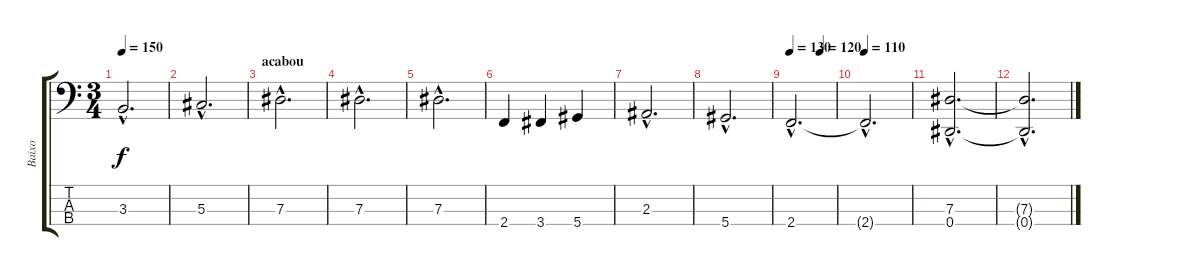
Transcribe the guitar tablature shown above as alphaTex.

\track ("Baixo" "Baixo") {instrument electricbasspick}
\staff {score tabs}
\tuning (Gb2 Db2 Ab1 Eb1) {hide}
\ts (3 4)
\tempo 150
\clef f4
\ks c
3.3{hac}.2{d dy f} |
5.3{hac}.2{d} |
\section ("" "acabou")
7.3{hac}.2{d} |
7.3{hac}.2{d} |
7.3{hac}.2{d} |
2.4.4 3.4.4 5.4.4 |
2.3{hac}.2{d} |
5.4{hac}.2{d} |
\tempo 130
\tempo (120 0.6666666666666666)
2.4{hac}.2{d} |
\tempo 110
2.4{hac t}.2{d} |
(7.3{hac} 0.4{hac}).2{d} |
(7.3{hac t} 0.4{hac t}).2{d}
